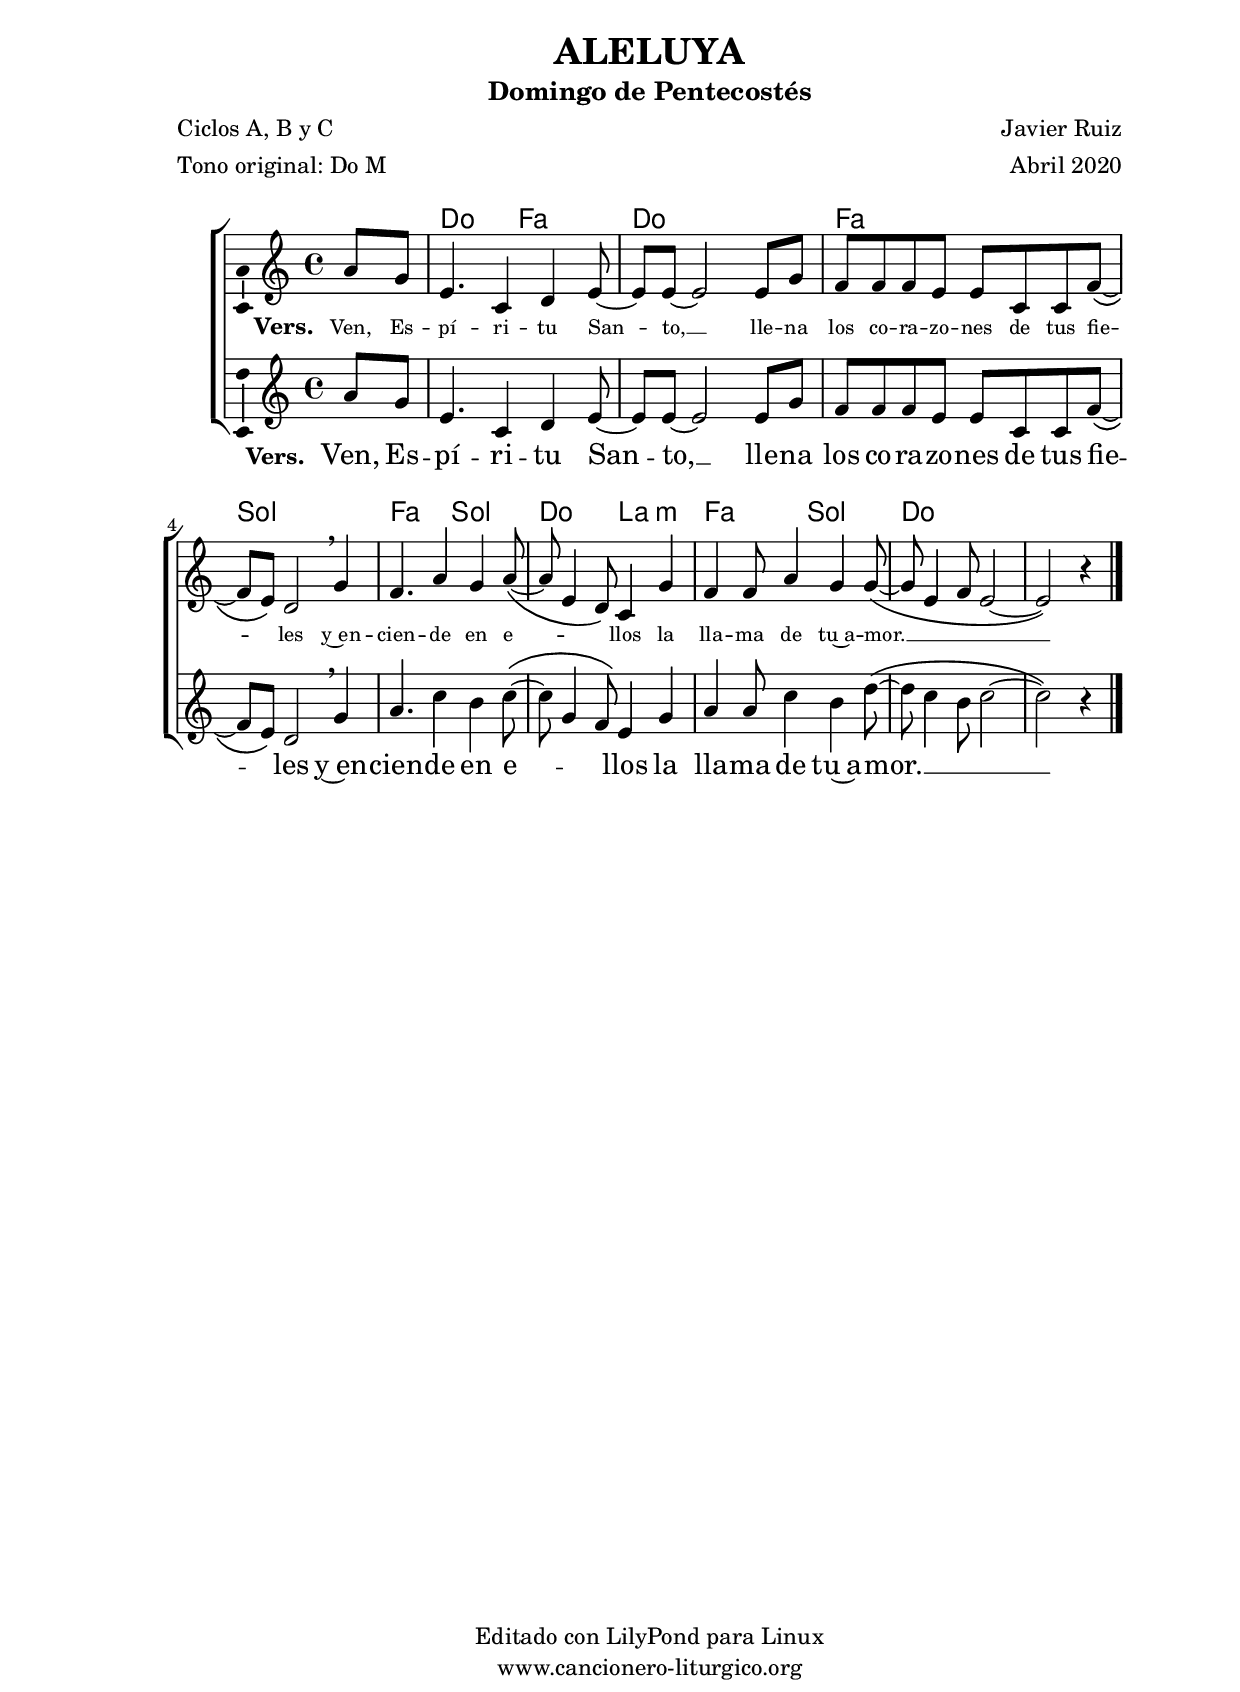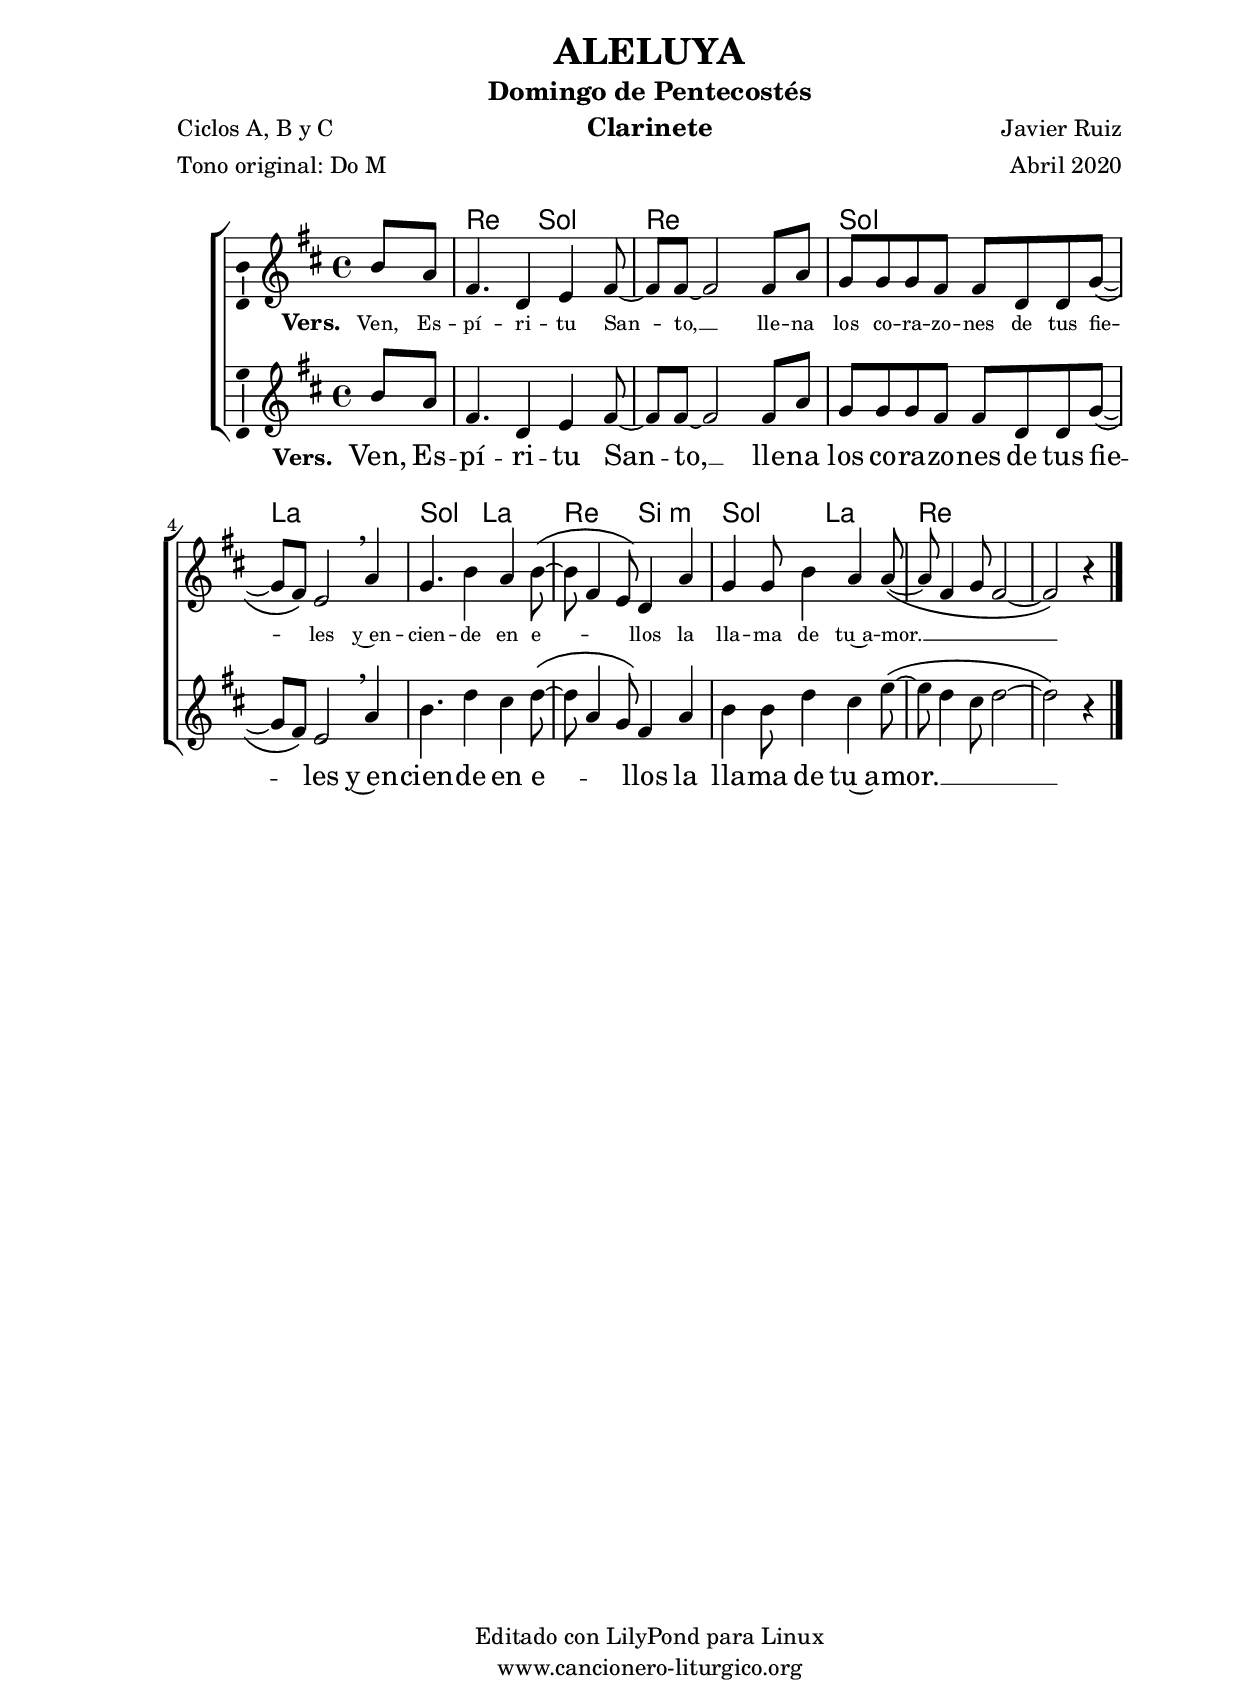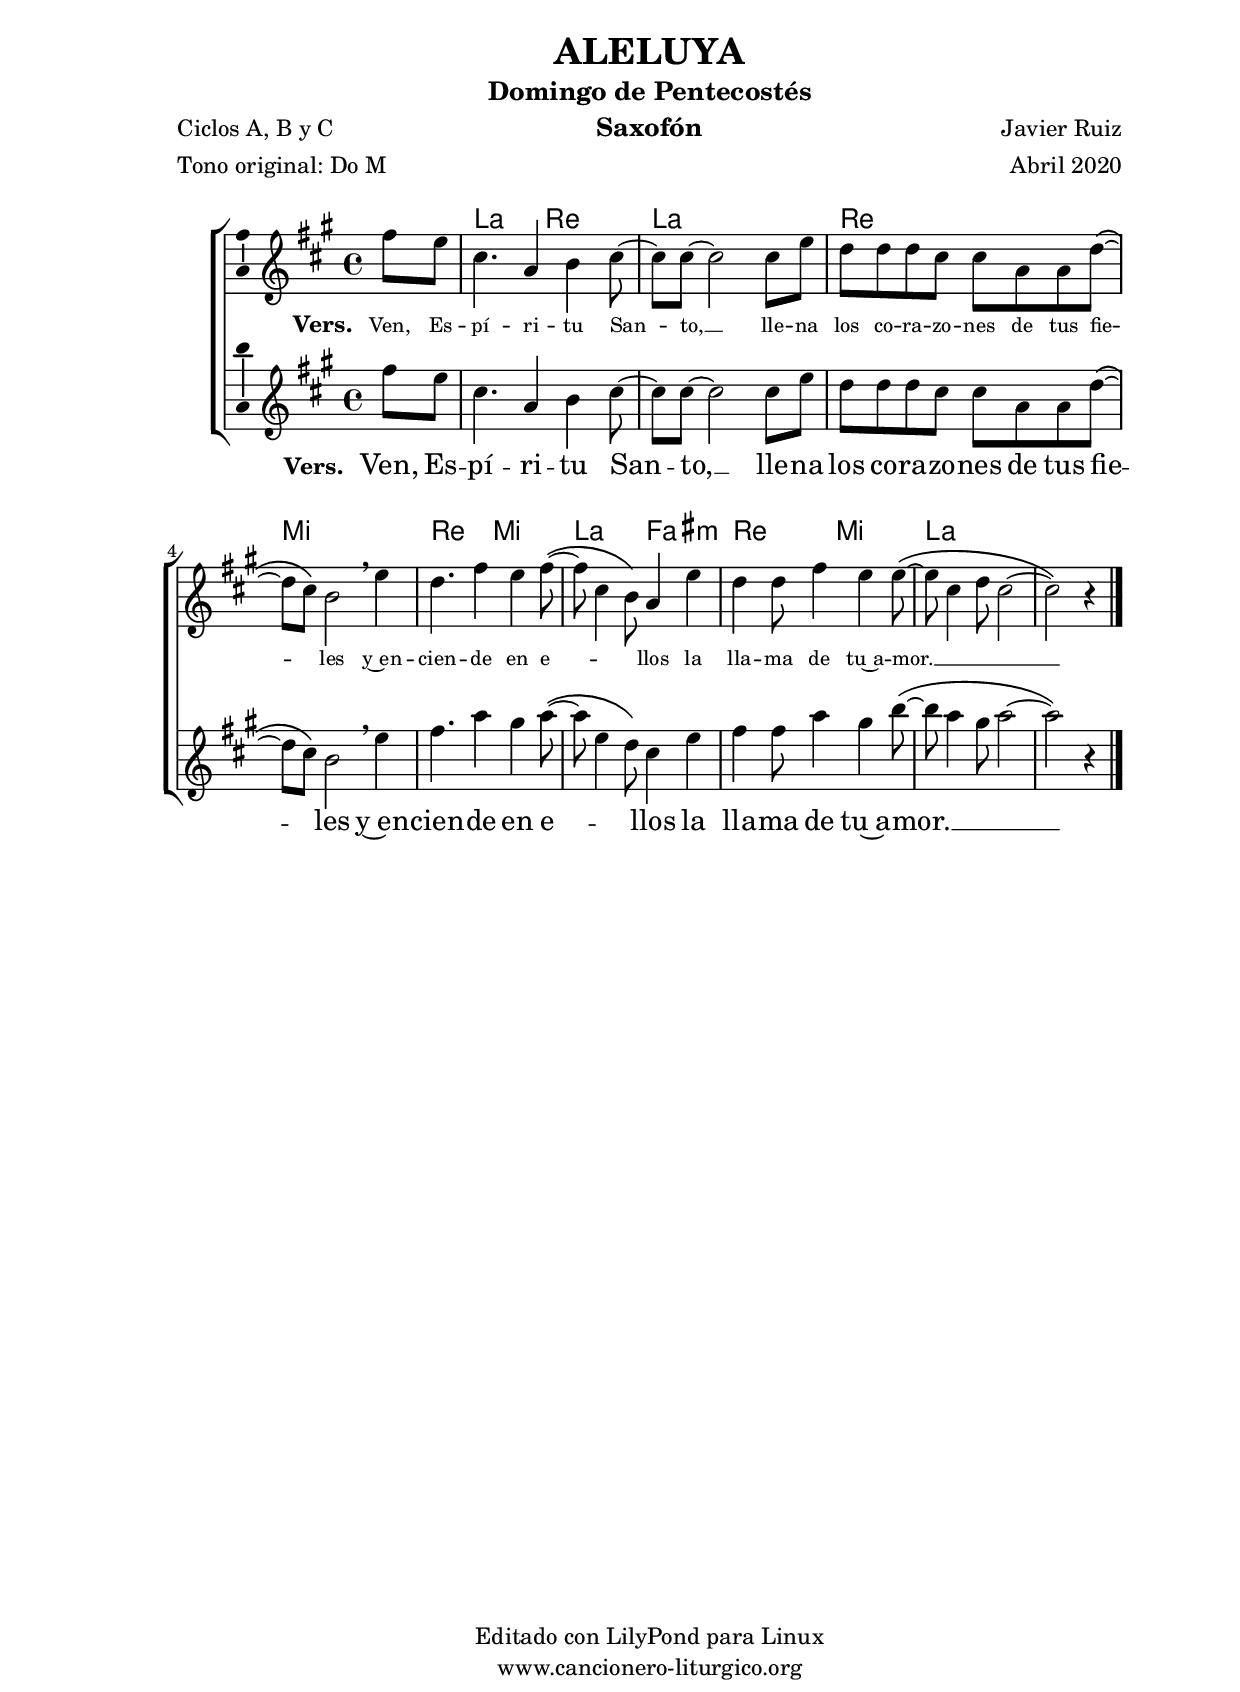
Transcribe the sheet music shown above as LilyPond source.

%
%para convertir .midi en .wav:
%timidity filename.midi -Ow -o finename.wav
%
%
%Para convertir de .wav a .mp3:
%lame -h -m j filename.wav
%
%
%para escuchar el midi:
%timidity nombrefichero.midi
%


%versión de lilypond para la que se ha escrito esta partitura:
\version "2.16.0"

	%Tamaño papel
	#(set-default-paper-size "a4")
	%Tamaño partitura
	#(set-global-staff-size 20)
	%No responde al pulsar sobre una nota
	#(ly:set-option 'point-and-click #f)

%parámetros del encabezamiento:
\header {
	title = "ALELUYA"
	subtitle = "Domingo de Pentecostés"
	composer = "Javier Ruiz"
	poet = "Ciclos A, B y C"
	meter = "Tono original: Do M"
	arranger = "Abril 2020"
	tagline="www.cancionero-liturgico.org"
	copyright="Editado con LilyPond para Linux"
	tiempo = "Pentecostés"
	usos = "Aleluya"
	letra = "Aleluya. Ven, Espíritu Santo, llena los corazones de tus fieles y enciende en ellos la llama de tu amor."
	}

%parámetros asociados al papel:
\paper  {
	oddHeaderMarkup = \markup {\fill-line { \on-the-fly #not-first-page \fromproperty #'header:title \on-the-fly #not-first-page \fromproperty #'header:composer }}
	evenHeaderMarkup = \markup {\fill-line { \fromproperty #'header:composer \fromproperty #'header:title }}
	#(set-paper-size "a4")
	print-page-number = ##f
	first-page-number = 1
	print-first-page-number = ##f
%	head-separation = 3.0 \cm
	top-margin = 1.5 \cm
%	top-margin = 2.0 \cm
%%%	bottom-margin = 0.5\cm
	bottom-margin = 0.2\cm
	left-margin = 3.0 \cm
	line-width = 16.0 \cm 
	indent = 8\mm
	interscoreline = 2.\mm
	between-system-space = 15\mm
%	para que las partituras no llenen la hoja:
	ragged-bottom = ##t
%	idem para la última hoja:
	ragged-last-bottom = ##f
%	para que las partituras llenen el ancho del papel:
	ragged-last = ##f
	after-title-space = 2.5 \cm
%page-count=2
system-count=2

	%Flexible Vertical Spacing
%	markup-markup-spacing =
%	#'((basic-distance . 15) (minimum-distance . 15) (padding . 3))
	markup-system-spacing =
	#'((basic-distance . 15) (minimum-distance . 15) (padding . 3))
	system-system-spacing =
	#'((basic-distance . 15) (minimum-distance . 15) (padding . 3))
	score-system-spacing =
	#'((basic-distance . 15) (minimum-distance . 15) (padding . 5))
%	top-system-spacing = % header
%	#'((basic-distance . 8) (minimum-distance . 0) (padding . 0))
%	top-markup-spacing =
%	#'((basic-distance . 20) (minimum-distance . 20) (padding . 0))
	last-bottom-spacing = % footer
	#'((basic-distance . 5) (minimum-distance . 5) (padding . 0))
%	score-markup-spacing =
%	#'((basic-distance . 16) (minimum-distance . 13) (padding . 0))

	}


%parámetros que afectan a toda la partitura:
global =  {
	%clave de sol (G):
	\clef G
	%armadura:
%	\transpose c ees
	\key c \major
	\tempo 4=110
	\set Score.tempoHideNote = ##t
	}


acordes = {
	\italianChords
	\chordmode {
%	\transpose c ees
{

s4
c2 f c c f f g g
f2 g c a:m f g c c c2

	}
	}
}


melodiatrompeta = 
%	\transpose c ees
{

	\relative c''{
	\time 4/4

\partial4
r4
r1
r8 e4 <d f>8 <e g>2
r1
r8 g4 <f a>8 <g b>2
r1
r8 c,4 <b d>8 <c e>2
r1
r8 g'4 <e a>8 <c g'>2~
<c g'>2 r4

}
	\bar "|."
	}


melodiatres = 
%	\transpose c ees
{

	\relative c'{
	\time 4/4

\partial4
a'8 g
e4. c4 d e8~
e8 e~e2 e8 g
f8 f f8 e e c8 c f8~
\(f8 e\) d2 \breathe g4
f4. a4 g a8~
\(a8 e4 d8\) c4 g'
f4 f8 a4 g g8~
\(g8 e4 f8 e2~
e2\) r4 %s4

}

	\bar "|."
	}


melodiabajo = 
%	\transpose c ees
{

	%clave de fa (F):
	\clef F

	\relative c{
	\time 4/4

\partial4
r4
c4. c8 f4. f8
c4. c8 c2
f4. f8 d4. d8
g4. g8 g2
f4. f8 g4. g8
c,4. c8 a4. a8
f'4. f8 g4. g8
c,4. c8 c2~
c2 r4 %s4

}

	\bar "|."
	}


melodia = 
%	\transpose c ees
{

	\relative c'{
	\time 4/4

\partial4
a'8 g
e4. c4 d e8~
e8 e~e2 e8 g
f8 f f8 e e c8 c f8~
\(f8 e\) d2 \breathe g4
a4. c4 b c8~
\(c8 g4 f8\) e4 g4
a4 a8 c4 b d8~
\(d8 c4 b8 c2~
c2\) r4 %s4

}

	\bar "|."
	}


texto = \lyricmode {
\set stanza =#"Vers. "
Ven, Es -- pí -- ri -- tu San -- to, __
lle -- na los co -- ra -- zo -- nes de tus fie -- _ les
y~en -- cien -- de en e -- _ _ llos
la lla -- ma de tu~a -- mor. __ _ _ _
	}

textotres = \lyricmode {
\override LyricText #'font-size = #-1
\set stanza =#"Vers. "
Ven, Es -- pí -- ri -- tu San -- to, __
lle -- na los co -- ra -- zo -- nes de tus fie -- _ les
y~en -- cien -- de en e -- _ _ llos
la lla -- ma de tu~a -- mor. __ _ _ _
	}


acordesStaff = \context ChordNames = acordesStaff <<
	\set chordChanges = ##t
	\acordes
	>>

voztrompetaStaff = \context Voice = voztrompetaStaff
<<
	\override Staff.StaffSymbol #'staff-space = #(magstep -0.35)
	\set Staff.midiInstrument = #"trumpet"
	\set Staff.midiMinimumVolume = #0.6
	\set Staff.midiMaximumVolume = #0.8
	\global
	\melodiatrompeta
	>>

voztresStaff = \context Voice = voztresStaff
\with {\consists "Ambitus_engraver"}
<<
%	\override Staff.StaffSymbol #'staff-space = #(magstep -0.35)
	\set Staff.midiInstrument = #"violin"
	\set Staff.midiMinimumVolume = #0.6
	\set Staff.midiMaximumVolume = #0.8
	\global
	\relative c' \melodiatres
	>>

vozStaff = \context Voice = vozStaff
\with {\consists "Ambitus_engraver"}
<<
%	\set Staff.instrumentName = ""
%	\set Staff.shortInstrumentName = ""
%	\set Staff.midiInstrument = #"clarinet"
%	\set Staff.midiInstrument = #"cello"
	\set Staff.midiInstrument = #"flute"
%	\set Staff.midiInstrument = #"electric guitar (jazz)"
%	\set Staff.midiInstrument = #"english horn"
%	\set Staff.midiInstrument = #"violin"
%	\set Staff.midiInstrument = #"glockenspiel"
	\set Staff.midiMinimumVolume = #0.8
	\set Staff.midiMaximumVolume = #1.0
	\global
	\melodia
	>>

vozbajoStaff = \context Voice = vozbajoStaff
<<
	\override Staff.StaffSymbol #'staff-space = #(magstep -0.35)
	\set Staff.midiInstrument = #"english horn"
	\set Staff.midiMinimumVolume = #0.6
	\set Staff.midiMaximumVolume = #0.8
	\global
	\melodiabajo
	>>

textoStaff = \context Lyrics = textoStaff <<
	\lyricsto vozStaff \texto
	>>

textotresStaff = \context Lyrics = textotresStaff <<
	\lyricsto voztresStaff \textotres
	>>


\book {
	\score {
		<<
		\context ChoirStaff {
%			\override StaffGroup.SystemStartBracket #'collapse-height = #1
%			\override Score.SystemStartBar #'collapse-height = #1
			<<
			\acordesStaff
%			\voztrompetaStaff
			\voztresStaff
			\textotresStaff
			\vozStaff
			\textoStaff
%			\vozbajoStaff
			>>
			}
		>>
		\layout {
	    		\context {
				\Lyrics
				\override LyricText #'font-size = #2
				}
	   		 \context {
				\Score
				\override StaffSymbol #'staff-space = #(magstep +3)
				}
			}
		}
	\score {
		\unfoldRepeats
		<<
		\context ChoirStaff {
			<<
			\acordesStaff
			\voztrompetaStaff
			\voztresStaff
			\vozStaff
			\vozbajoStaff
			>>
			}
		>>
		\midi {
	  		\context {
	  			\Score
				tempoWholesPerMinute = #(ly:make-moment 70 4)
				}
			}
		}
	}


%Partitura para clarinete
#(define output-suffix "C")
\book {
	\header{
		instrument = "Clarinete"
		}
	\score {
		<<
		\context ChoirStaff {
%			\override StaffGroup.SystemStartBracket #'collapse-height = #1
%			\override Score.SystemStartBar #'collapse-height = #1
\transpose c d
			<<
			\acordesStaff
%			\voztrompetaStaff
			\voztresStaff
			\textotresStaff
			\vozStaff
			\textoStaff
%			\vozbajoStaff
			>>
			}
		>>
		\layout {
	    		\context {
				\Lyrics
				\override LyricText #'font-size = #2
				}
	   		 \context {
				\Score
				\override StaffSymbol #'staff-space = #(magstep +3)
				}
			}
		}
	}


%Partitura para saxofón
#(define output-suffix "S")
\book {
	\header{
		instrument = "Saxofón"
		}
	\score {
		<<
		\context ChoirStaff {
%			\override StaffGroup.SystemStartBracket #'collapse-height = #1
%			\override Score.SystemStartBar #'collapse-height = #1
\transpose c a
			<<
			\acordesStaff
%			\voztrompetaStaff
			\voztresStaff
			\textotresStaff
			\vozStaff
			\textoStaff
%			\vozbajoStaff
			>>
			}
		>>
		\layout {
	    		\context {
				\Lyrics
				\override LyricText #'font-size = #2
				}
	   		 \context {
				\Score
				\override StaffSymbol #'staff-space = #(magstep +3)
				}
			}
		}
	}


